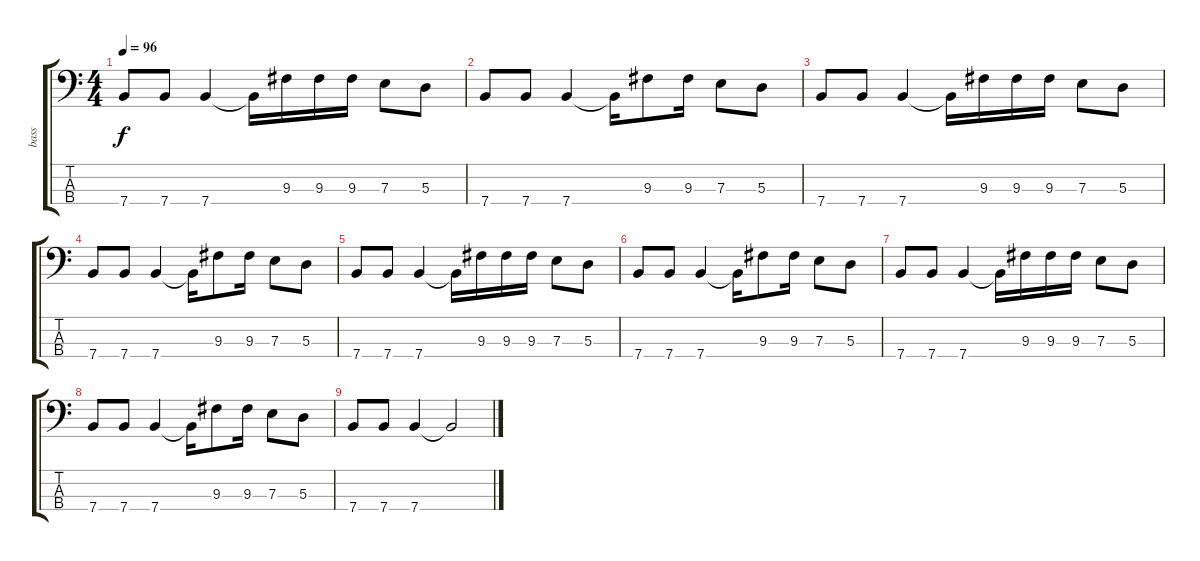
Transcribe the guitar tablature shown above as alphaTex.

\track ("bass" "bass") {instrument electricbassfinger}
\staff {score tabs}
\tuning (G2 D2 A1 E1) {hide}
\ts (4 4)
\tempo 96
\clef f4
\ks c
7.4.8{dy f} 7.4.8 7.4.4 7.4{t}.16 9.3.16 9.3.16 9.3.16 7.3.8 5.3.8 |
7.4.8 7.4.8 7.4.4 7.4{t}.16 9.3.8 9.3.16 7.3.8 5.3.8 |
7.4.8 7.4.8 7.4.4 7.4{t}.16 9.3.16 9.3.16 9.3.16 7.3.8 5.3.8 |
7.4.8 7.4.8 7.4.4 7.4{t}.16 9.3.8 9.3.16 7.3.8 5.3.8 |
7.4.8 7.4.8 7.4.4 7.4{t}.16 9.3.16 9.3.16 9.3.16 7.3.8 5.3.8 |
7.4.8 7.4.8 7.4.4 7.4{t}.16 9.3.8 9.3.16 7.3.8 5.3.8 |
7.4.8 7.4.8 7.4.4 7.4{t}.16 9.3.16 9.3.16 9.3.16 7.3.8 5.3.8 |
7.4.8 7.4.8 7.4.4 7.4{t}.16 9.3.8 9.3.16 7.3.8 5.3.8 |
7.4.8 7.4.8 7.4.4 7.4{t}.2
